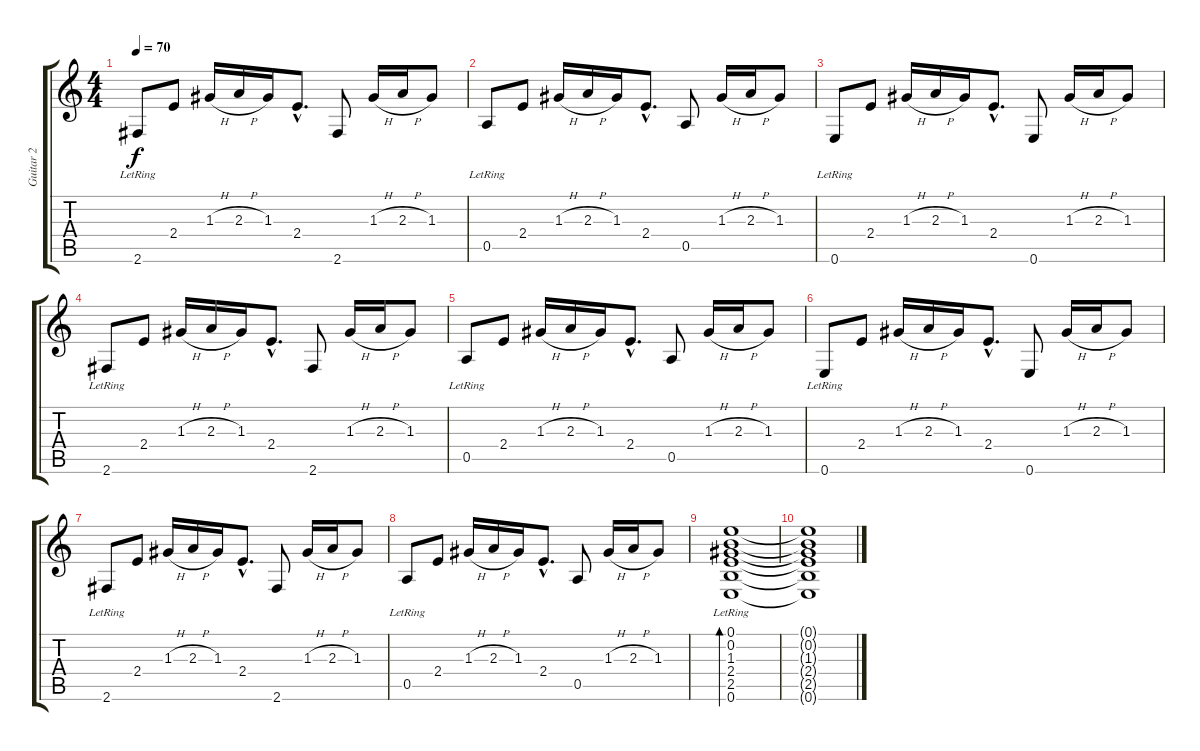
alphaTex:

\track ("Guitar 2" "Guitar 2") {instrument overdrivenguitar}
\staff {score tabs}
\tuning (E4 B3 G3 D3 A2 E2) {hide}
\ts (4 4)
\tempo 70
\clef g2
\ks c
2.6{lr}.8{dy f} 2.4.8 1.3{h}.16 2.3{h}.16 1.3.16 2.4{hac}.8{d} 2.6.8 1.3{h}.16 2.3{h}.16 1.3.8 |
0.5{lr}.8 2.4.8 1.3{h}.16 2.3{h}.16 1.3.16 2.4{hac}.8{d} 0.5.8 1.3{h}.16 2.3{h}.16 1.3.8 |
0.6{lr}.8 2.4.8 1.3{h}.16 2.3{h}.16 1.3.16 2.4{hac}.8{d} 0.6.8 1.3{h}.16 2.3{h}.16 1.3.8 |
2.6{lr}.8 2.4.8 1.3{h}.16 2.3{h}.16 1.3.16 2.4{hac}.8{d} 2.6.8 1.3{h}.16 2.3{h}.16 1.3.8 |
0.5{lr}.8 2.4.8 1.3{h}.16 2.3{h}.16 1.3.16 2.4{hac}.8{d} 0.5.8 1.3{h}.16 2.3{h}.16 1.3.8 |
0.6{lr}.8 2.4.8 1.3{h}.16 2.3{h}.16 1.3.16 2.4{hac}.8{d} 0.6.8 1.3{h}.16 2.3{h}.16 1.3.8 |
2.6{lr}.8 2.4.8 1.3{h}.16 2.3{h}.16 1.3.16 2.4{hac}.8{d} 2.6.8 1.3{h}.16 2.3{h}.16 1.3.8 |
0.5{lr}.8 2.4.8 1.3{h}.16 2.3{h}.16 1.3.16 2.4{hac}.8{d} 0.5.8 1.3{h}.16 2.3{h}.16 1.3.8 |
(0.1{lr} 0.2{lr} 1.3{lr} 2.4{lr} 2.5{lr} 0.6{lr}).1{bd 120} |
(0.1{t} 0.2{t} 1.3{t} 2.4{t} 2.5{t} 0.6{t}).1
